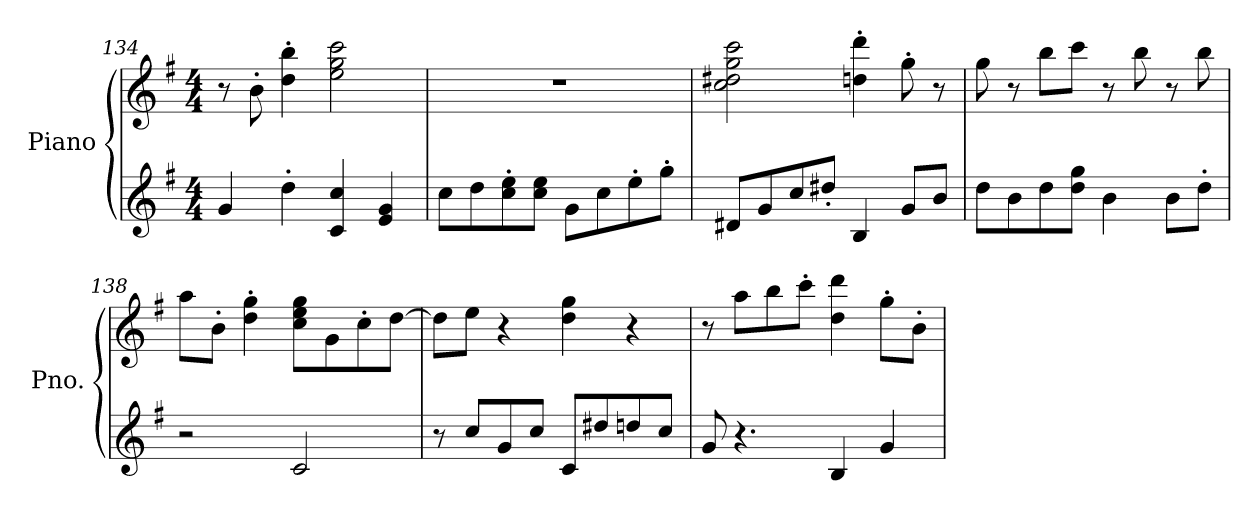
**kern	**kern
*part1	*part1
*staff2	*staff1
*I"Piano	*
*I'Pno.	*
*clefG2	*clefG2
*k[f#]	*k[f#]
*M4/4	*M4/4
=134	=134
4g/	8r
.	8b'\
4dd'\	4dd\' 4bb\'
4c/ 4cc/	2ee\ 2gg\ 2ccc\
4e/ 4g/	.
=135	=135
8cc\L	1r
8dd\	.
8cc\' 8ee\'	.
8cc\ 8ee\J	.
8g\L	.
8cc\	.
8ee'\	.
8gg'\J	.
!!LO:PB:g=z
=136	=136
8d#X/L	2cc\ 2dd#X\ 2gg\ 2ccc\
8g/	.
8cc/	.
8dd#X'/J	.
4B/	4ddn\' 4ddd\'
8g/L	8gg'\
8b/J	8r
=137	=137
8dd\L	8gg\
8b\	8r
8dd\	8bb\L
8dd\ 8gg\J	8ccc\J
4b\	8r
.	8bb\
8b\L	8r
8dd'\J	8bb\
=138	=138
2r	8aa\L
.	8b'\J
.	4dd\' 4gg\'
2c/	8cc\ 8ee\ 8gg\L
.	8g\
.	8cc'\
.	[8dd\J
=139	=139
8r	8dd\L]
8cc/L	8ee\J
8g/	4r
8cc/J	.
8c/L	4dd\ 4gg\
8dd#X/	.
8ddn/	4r
8cc/J	.
!!LO:LB:g=z
=140	=140
8g/	8r
4.r	8aa\L
.	8bb\
.	8ccc'\J
4B/	4dd\ 4ddd\
4g/	8gg'\L
.	8b'\J
=	=
*-	*-
